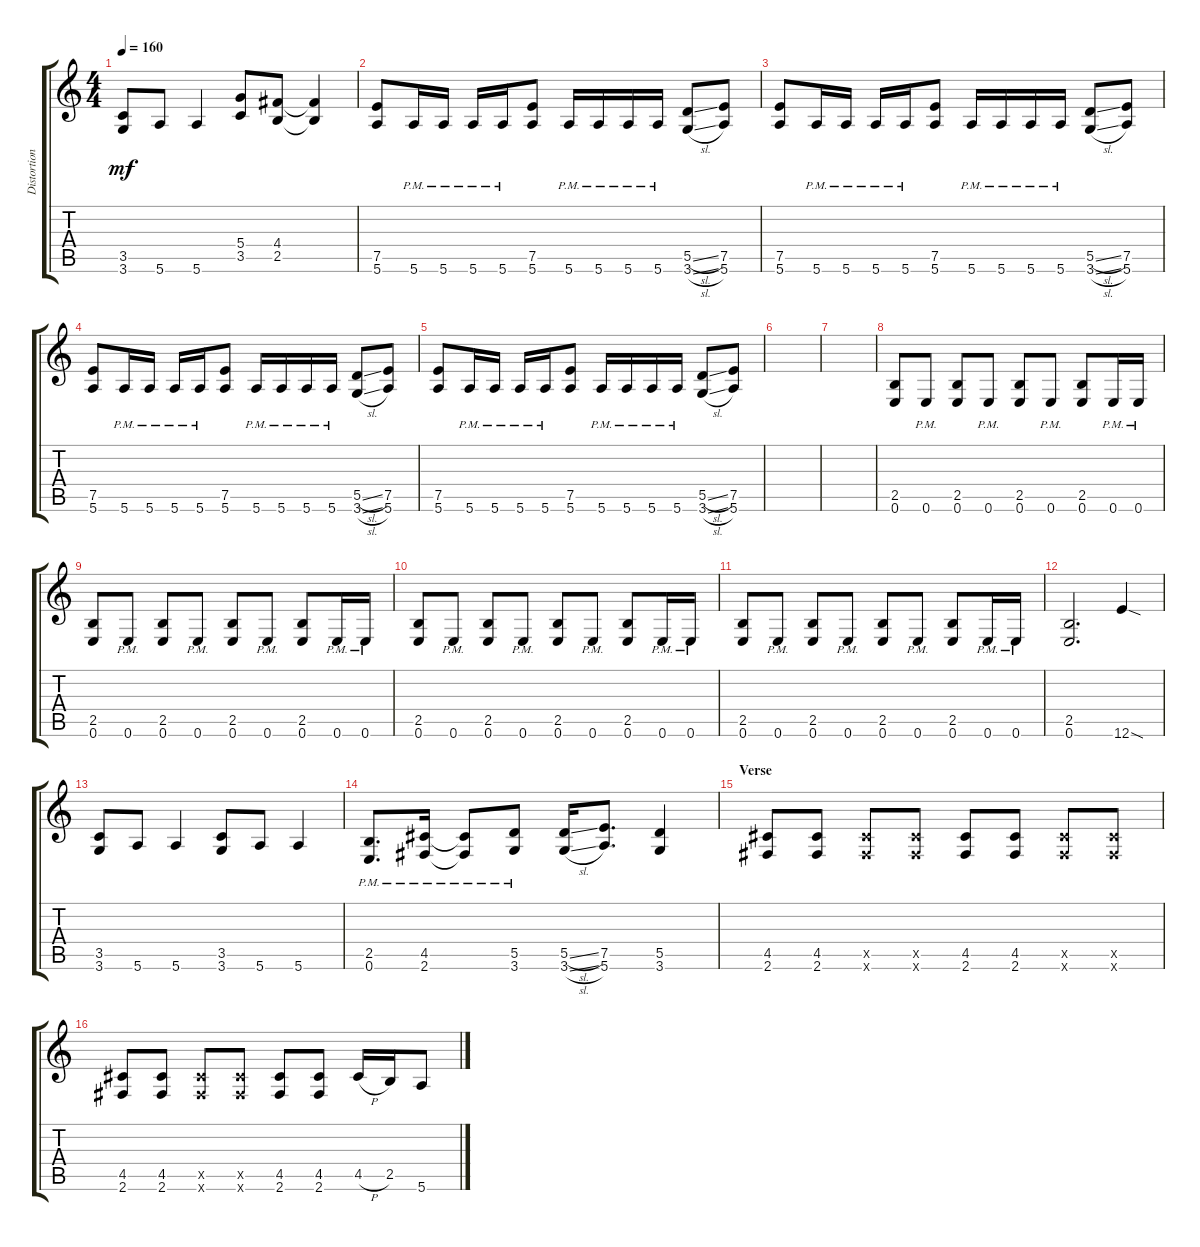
\track ("Distortion Guitar" "Distortion") {instrument distortionguitar}
\staff {score tabs}
\tuning (E4 B3 G3 D3 A2 E2) {hide}
\ts (4 4)
\tempo 160
\clef g2
\ks c
(3.5 3.6).8{dy mf} 5.6.8 5.6.4 (5.4 3.5).8 (4.4 2.5).8 (4.4{t} 2.5{t}).4 |
(7.5 5.6).8 5.6{pm}.16 5.6{pm}.16 5.6{pm}.16 5.6{pm}.16 (7.5 5.6).8 5.6{pm}.16 5.6{pm}.16 5.6{pm}.16 5.6{pm}.16 (5.5{sl} 3.6{sl}).8 (7.5 5.6).8 |
(7.5 5.6).8 5.6{pm}.16 5.6{pm}.16 5.6{pm}.16 5.6{pm}.16 (7.5 5.6).8 5.6{pm}.16 5.6{pm}.16 5.6{pm}.16 5.6{pm}.16 (5.5{sl} 3.6{sl}).8 (7.5 5.6).8 |
(7.5 5.6).8 5.6{pm}.16 5.6{pm}.16 5.6{pm}.16 5.6{pm}.16 (7.5 5.6).8 5.6{pm}.16 5.6{pm}.16 5.6{pm}.16 5.6{pm}.16 (5.5{sl} 3.6{sl}).8 (7.5 5.6).8 |
(7.5 5.6).8 5.6{pm}.16 5.6{pm}.16 5.6{pm}.16 5.6{pm}.16 (7.5 5.6).8 5.6{pm}.16 5.6{pm}.16 5.6{pm}.16 5.6{pm}.16 (5.5{sl} 3.6{sl}).8 (7.5 5.6).8 |
|
|
(2.5 0.6).8 0.6{pm}.8 (2.5 0.6).8 0.6{pm}.8 (2.5 0.6).8 0.6{pm}.8 (2.5 0.6).8 0.6{pm}.16 0.6{pm}.16 |
(2.5 0.6).8 0.6{pm}.8 (2.5 0.6).8 0.6{pm}.8 (2.5 0.6).8 0.6{pm}.8 (2.5 0.6).8 0.6{pm}.16 0.6{pm}.16 |
(2.5 0.6).8 0.6{pm}.8 (2.5 0.6).8 0.6{pm}.8 (2.5 0.6).8 0.6{pm}.8 (2.5 0.6).8 0.6{pm}.16 0.6{pm}.16 |
(2.5 0.6).8 0.6{pm}.8 (2.5 0.6).8 0.6{pm}.8 (2.5 0.6).8 0.6{pm}.8 (2.5 0.6).8 0.6{pm}.16 0.6{pm}.16 |
(2.5 0.6).2{d} 12.6{sod}.4 |
(3.5 3.6).8 5.6.8 5.6.4 (3.5 3.6).8 5.6.8 5.6.4 |
(2.5{pm} 0.6{pm}).8{d} (4.5{pm} 2.6{pm}).16 (4.5{pm t} 2.6{pm t}).8 (5.5{pm} 3.6{pm}).8 (5.5{sl} 3.6{sl}).16 (7.5 5.6).8{d} (5.5 3.6).4 |
\section ("" "Verse")
(4.5 2.6).8 (4.5 2.6).8 (4.5{x} 2.6{x}).8 (4.5{x} 2.6{x}).8 (4.5 2.6).8 (4.5 2.6).8 (4.5{x} 2.6{x}).8 (4.5{x} 2.6{x}).8 |
(4.5 2.6).8 (4.5 2.6).8 (4.5{x} 2.6{x}).8 (4.5{x} 2.6{x}).8 (4.5 2.6).8 (4.5 2.6).8 4.5{h}.16 2.5.16 5.6.8
